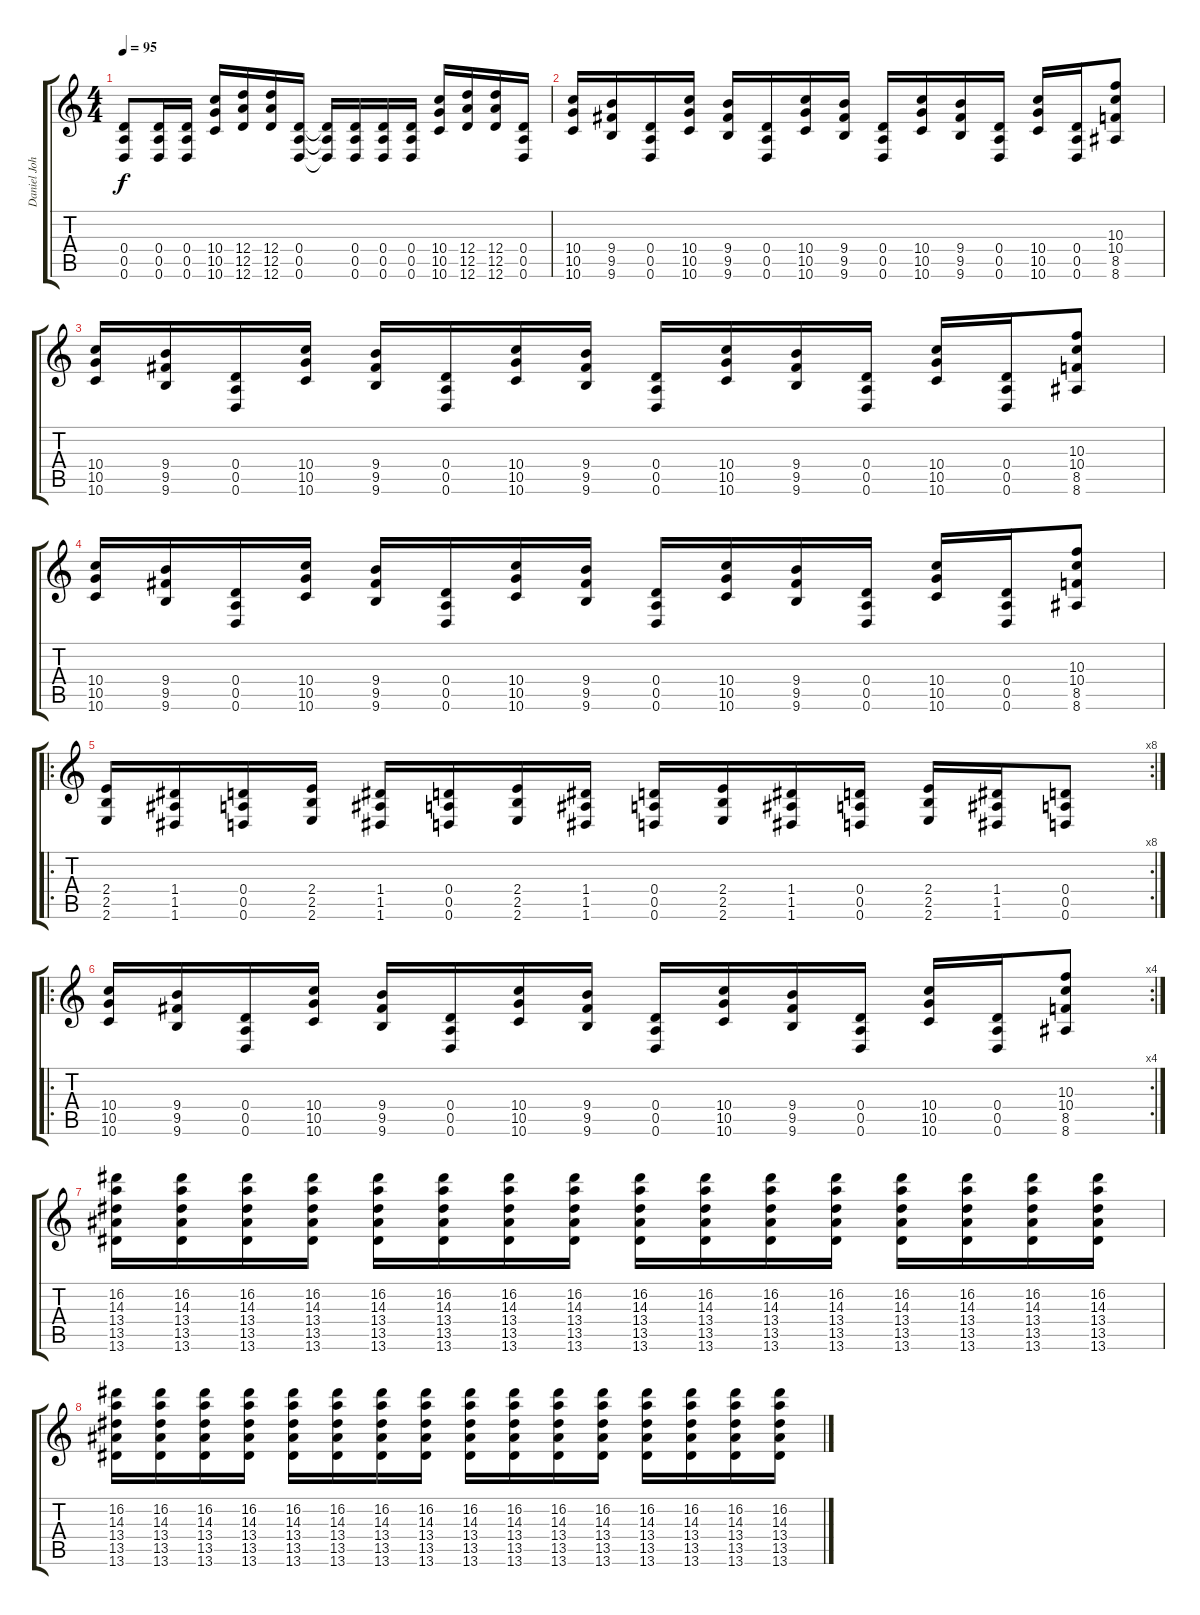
\track ("Daniel Johns (distortion guitare)" "Daniel Joh") {instrument distortionguitar}
\staff {score tabs}
\tuning (E4 B3 G3 D3 A2 D2) {hide}
\ts (4 4)
\tempo 95
\clef g2
\ks c
(0.4 0.5 0.6).8{dy f} (0.4 0.5 0.6).16 (0.4 0.5 0.6).16 (10.4 10.5 10.6).16 (12.4 12.5 12.6).16 (12.4 12.5 12.6).16 (0.4 0.5 0.6).16 (0.4{t} 0.5{t} 0.6{t}).16 (0.4 0.5 0.6).16 (0.4 0.5 0.6).16 (0.4 0.5 0.6).16 (10.4 10.5 10.6).16 (12.4 12.5 12.6).16 (12.4 12.5 12.6).16 (0.4 0.5 0.6).16 |
(10.4 10.5 10.6).16 (9.4 9.5 9.6).16 (0.4 0.5 0.6).16 (10.4 10.5 10.6).16 (9.4 9.5 9.6).16 (0.4 0.5 0.6).16 (10.4 10.5 10.6).16 (9.4 9.5 9.6).16 (0.4 0.5 0.6).16 (10.4 10.5 10.6).16 (9.4 9.5 9.6).16 (0.4 0.5 0.6).16 (10.4 10.5 10.6).16 (0.4 0.5 0.6).16 (10.3 10.4 8.5 8.6).8 |
(10.4 10.5 10.6).16{volume 6} (9.4 9.5 9.6).16 (0.4 0.5 0.6).16 (10.4 10.5 10.6).16 (9.4 9.5 9.6).16 (0.4 0.5 0.6).16 (10.4 10.5 10.6).16 (9.4 9.5 9.6).16 (0.4 0.5 0.6).16 (10.4 10.5 10.6).16 (9.4 9.5 9.6).16 (0.4 0.5 0.6).16 (10.4 10.5 10.6).16 (0.4 0.5 0.6).16 (10.3 10.4 8.5 8.6).8 |
(10.4 10.5 10.6).16 (9.4 9.5 9.6).16 (0.4 0.5 0.6).16 (10.4 10.5 10.6).16 (9.4 9.5 9.6).16 (0.4 0.5 0.6).16 (10.4 10.5 10.6).16 (9.4 9.5 9.6).16 (0.4 0.5 0.6).16 (10.4 10.5 10.6).16 (9.4 9.5 9.6).16 (0.4 0.5 0.6).16 (10.4 10.5 10.6).16 (0.4 0.5 0.6).16 (10.3 10.4 8.5 8.6).8 |
\ro
\rc 8
(2.4 2.5 2.6).16{volume 13} (1.4 1.5 1.6).16 (0.4 0.5 0.6).16 (2.4 2.5 2.6).16 (1.4 1.5 1.6).16 (0.4 0.5 0.6).16 (2.4 2.5 2.6).16 (1.4 1.5 1.6).16 (0.4 0.5 0.6).16 (2.4 2.5 2.6).16 (1.4 1.5 1.6).16 (0.4 0.5 0.6).16 (2.4 2.5 2.6).16 (1.4 1.5 1.6).16 (0.4 0.5 0.6).8 |
\ro
\rc 4
(10.4 10.5 10.6).16 (9.4 9.5 9.6).16 (0.4 0.5 0.6).16 (10.4 10.5 10.6).16 (9.4 9.5 9.6).16 (0.4 0.5 0.6).16 (10.4 10.5 10.6).16 (9.4 9.5 9.6).16 (0.4 0.5 0.6).16 (10.4 10.5 10.6).16 (9.4 9.5 9.6).16 (0.4 0.5 0.6).16 (10.4 10.5 10.6).16 (0.4 0.5 0.6).16 (10.3 10.4 8.5 8.6).8 |
(16.2 14.3 13.4 13.5 13.6).16 (16.2 14.3 13.4 13.5 13.6).16 (16.2 14.3 13.4 13.5 13.6).16 (16.2 14.3 13.4 13.5 13.6).16 (16.2 14.3 13.4 13.5 13.6).16 (16.2 14.3 13.4 13.5 13.6).16 (16.2 14.3 13.4 13.5 13.6).16 (16.2 14.3 13.4 13.5 13.6).16 (16.2 14.3 13.4 13.5 13.6).16 (16.2 14.3 13.4 13.5 13.6).16 (16.2 14.3 13.4 13.5 13.6).16 (16.2 14.3 13.4 13.5 13.6).16 (16.2 14.3 13.4 13.5 13.6).16 (16.2 14.3 13.4 13.5 13.6).16 (16.2 14.3 13.4 13.5 13.6).16 (16.2 14.3 13.4 13.5 13.6).16 |
(16.2 14.3 13.4 13.5 13.6).16 (16.2 14.3 13.4 13.5 13.6).16 (16.2 14.3 13.4 13.5 13.6).16 (16.2 14.3 13.4 13.5 13.6).16 (16.2 14.3 13.4 13.5 13.6).16 (16.2 14.3 13.4 13.5 13.6).16 (16.2 14.3 13.4 13.5 13.6).16 (16.2 14.3 13.4 13.5 13.6).16 (16.2 14.3 13.4 13.5 13.6).16 (16.2 14.3 13.4 13.5 13.6).16 (16.2 14.3 13.4 13.5 13.6).16 (16.2 14.3 13.4 13.5 13.6).16 (16.2 14.3 13.4 13.5 13.6).16 (16.2 14.3 13.4 13.5 13.6).16 (16.2 14.3 13.4 13.5 13.6).16 (16.2 14.3 13.4 13.5 13.6).16
